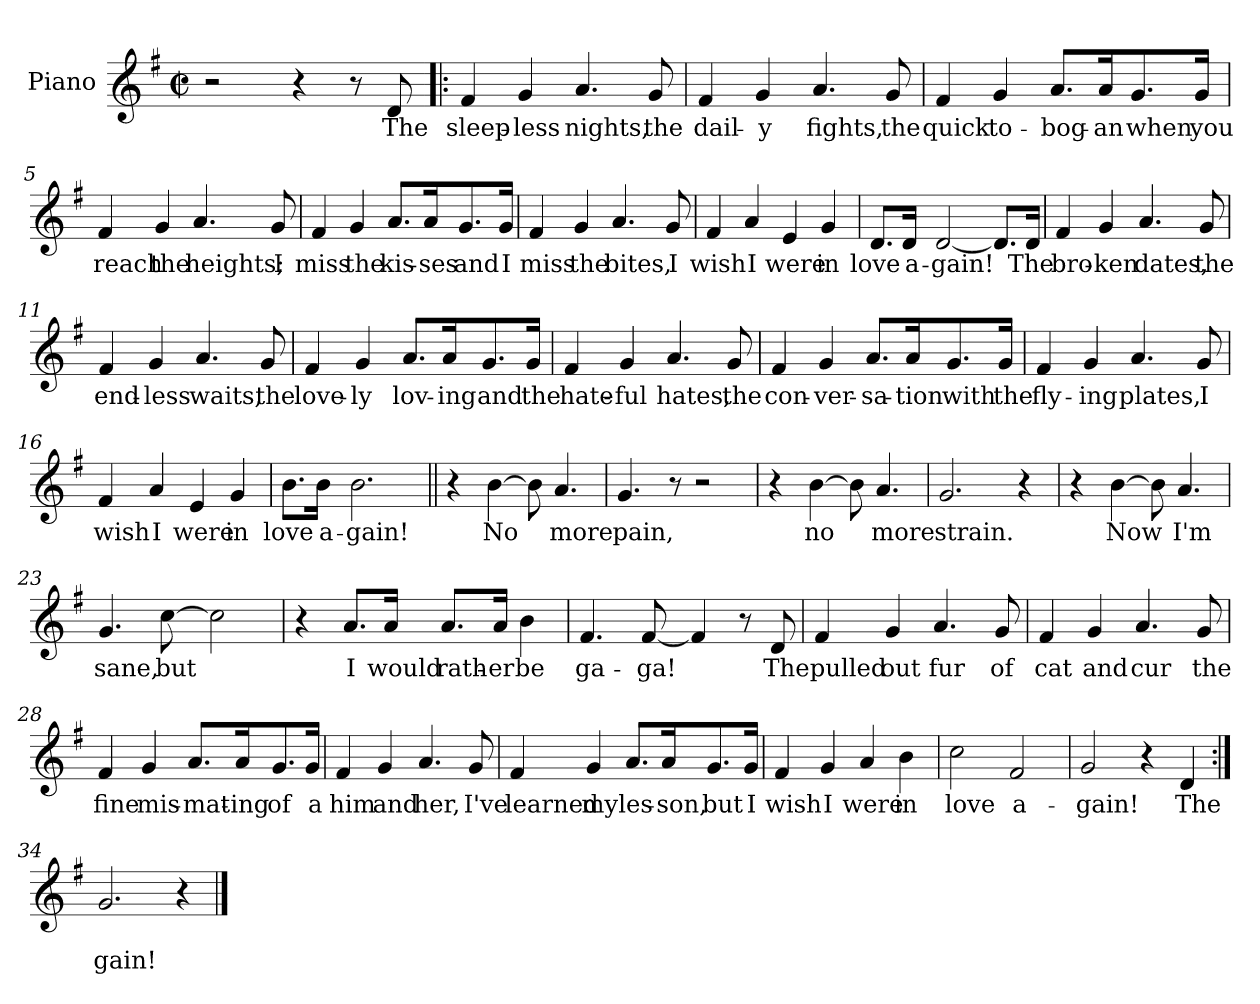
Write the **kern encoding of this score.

**kern	**text	**text
*part1	*part1	*part1
*staff1	*staff1	*staff1
*I"Piano	*	*
*I'Pno.	*	*
*clefG2	*	*
*k[f#]	*	*
*G:	*	*
*M2/2	*	*
*met(c|)	*	*
=1	=1	=1
2r	.	.
4r	.	.
8r	.	.
8d/	The	.
=2!|:	=2!|:	=2!|:
4f#/	sleep-	.
4g/	-less	.
4.a/	nights,	.
8g/	the	.
=3	=3	=3
4f#/	dail-	.
4g/	-y	.
4.a/	fights,	.
8g/	the	.
=4	=4	=4
4f#/	quick	.
4g/	to-	.
8.a/L	-bog-	.
16a/K	-an	.
8.g/	when	.
16g/Jk	you	.
!!LO:LB:g=z
=5	=5	=5
4f#/	reach	.
4g/	the	.
4.a/	heights;	.
8g/	I	.
=6	=6	=6
4f#/	miss	.
4g/	the	.
8.a/L	kis-	.
16a/K	-ses	.
8.g/	and	.
16g/Jk	I	.
=7	=7	=7
4f#/	miss	.
4g/	the	.
4.a/	bites,	.
8g/	I	.
=8	=8	=8
4f#/	wish	.
4a/	I	.
4e/	were	.
4g/	in	.
!!LO:LB:g=z
=9	=9	=9
8.d/L	love	.
16d/Jk	a-	.
[2d/	-gain!	.
8.d/L]	.	.
16d/Jk	The	.
=10	=10	=10
4f#/	bro-	.
4g/	-ken	.
4.a/	dates,	.
8g/	the	.
=11	=11	=11
4f#/	end-	.
4g/	-less	.
4.a/	waits,	.
8g/	the	.
=12	=12	=12
4f#/	love-	.
4g/	-ly	.
8.a/L	lov-	.
16a/K	-ing	.
8.g/	and	.
16g/Jk	the	.
!!LO:LB:g=z
=13	=13	=13
4f#/	hate-	.
4g/	-ful	.
4.a/	hates,	.
8g/	the	.
=14	=14	=14
4f#/	con-	.
4g/	-ver-	.
8.a/L	-sa-	.
16a/K	-tion	.
8.g/	with	.
16g/Jk	the	.
=15	=15	=15
4f#/	fly-	.
4g/	-ing	.
4.a/	plates,	.
8g/	I	.
=16	=16	=16
4f#/	wish	.
4a/	I	.
4e/	were	.
4g/	in	.
!!LO:LB:g=z
=17	=17	=17
8.b\L	love	.
16b\Jk	a-	.
2.b\	-gain!	.
=18||	=18||	=18||
4r	.	.
[4b\	No	.
8b\]	.	.
4.a/	more	.
=19	=19	=19
4.g/	pain,	.
8r	.	.
2r	.	.
=20	=20	=20
4r	.	.
[4b\	no	.
8b\]	.	.
4.a/	more	.
!!LO:LB:g=z
=21	=21	=21
2.g/	strain.	.
4r	.	.
=22	=22	=22
4r	.	.
[4b\	Now	.
8b\]	.	.
4.a/	I'm	.
=23	=23	=23
4.g/	sane,	.
[8cc\	but	.
2cc\]	.	.
=24	=24	=24
4r	.	.
8.a/L	I	.
16a/Jk	would	.
8.a/L	rath-	.
16a/Jk	-er	.
4b\	be	.
=25	=25	=25
4.f#/	ga-	.
[8f#/	-ga!	.
4f#/]	.	.
8r	.	.
8d/	The	.
!!LO:LB:g=z
=26	=26	=26
4f#/	pulled	.
4g/	out	.
4.a/	fur	.
8g/	of	.
=27	=27	=27
4f#/	cat	.
4g/	and	.
4.a/	cur	.
8g/	the	.
=28	=28	=28
4f#/	fine	.
4g/	mis-	.
8.a/L	-mat-	.
16a/K	-ing	.
8.g/	of	.
16g/Jk	a	.
=29	=29	=29
4f#/	him	.
4g/	and	.
4.a/	her,	.
8g/	I've	.
!!LO:LB:g=z
=30	=30	=30
4f#/	learned	.
4g/	my	.
8.a/L	les-	.
16a/K	-son,	.
8.g/	but	.
16g/Jk	I	.
=31	=31	=31
4f#/	wish	.
4g/	I	.
4a/	were	.
4b\	in	.
=32	=32	=32
2cc\	love	.
2f#/	a-	.
=33	=33	=33
2g/	-gain!	.
4r	.	.
4d/	The	.
=34:|!	=34:|!	=34:|!
2.g/	.	gain!
4r	.	.
==	==	==
*-	*-	*-
